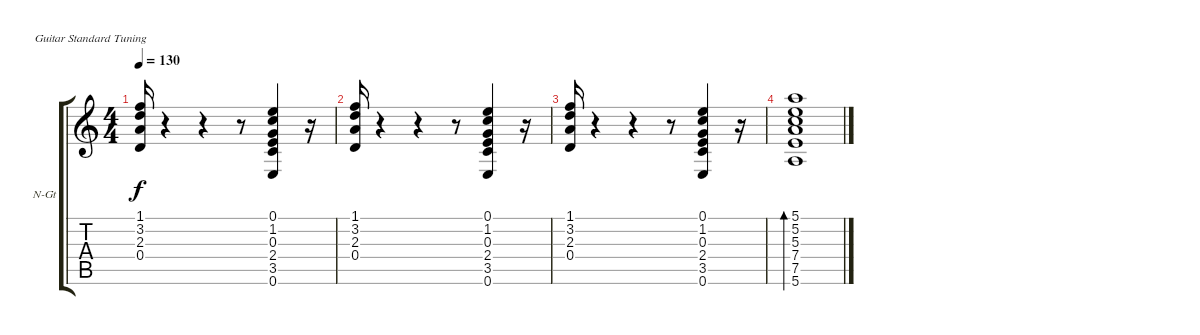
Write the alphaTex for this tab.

\bracketExtendMode groupsimilarinstruments
\firstSystemTrackNameOrientation horizontal
\otherSystemsTrackNameOrientation horizontal
\track ("Gabriela Quintero" "N-Gt") {instrument acousticguitarnylon}
\staff {score tabs}
\tuning (E4 B3 G3 D3 A2 E2)
\ts (4 4)
\tempo 130
\clef g2
\ks c
(1.1 3.2 2.3 0.4).16{dy f} r.4 r.4 r.8 (0.1 1.2 0.3 2.4 3.5 0.6).4 r.16 |
(1.1 3.2 2.3 0.4).16 r.4 r.4 r.8 (0.1 1.2 0.3 2.4 3.5 0.6).4 r.16 |
(1.1 3.2 2.3 0.4).16 r.4 r.4 r.8 (0.1 1.2 0.3 2.4 3.5 0.6).4 r.16 |
(5.1 5.2 5.3 7.4 7.5 5.6).1{bd 60}
